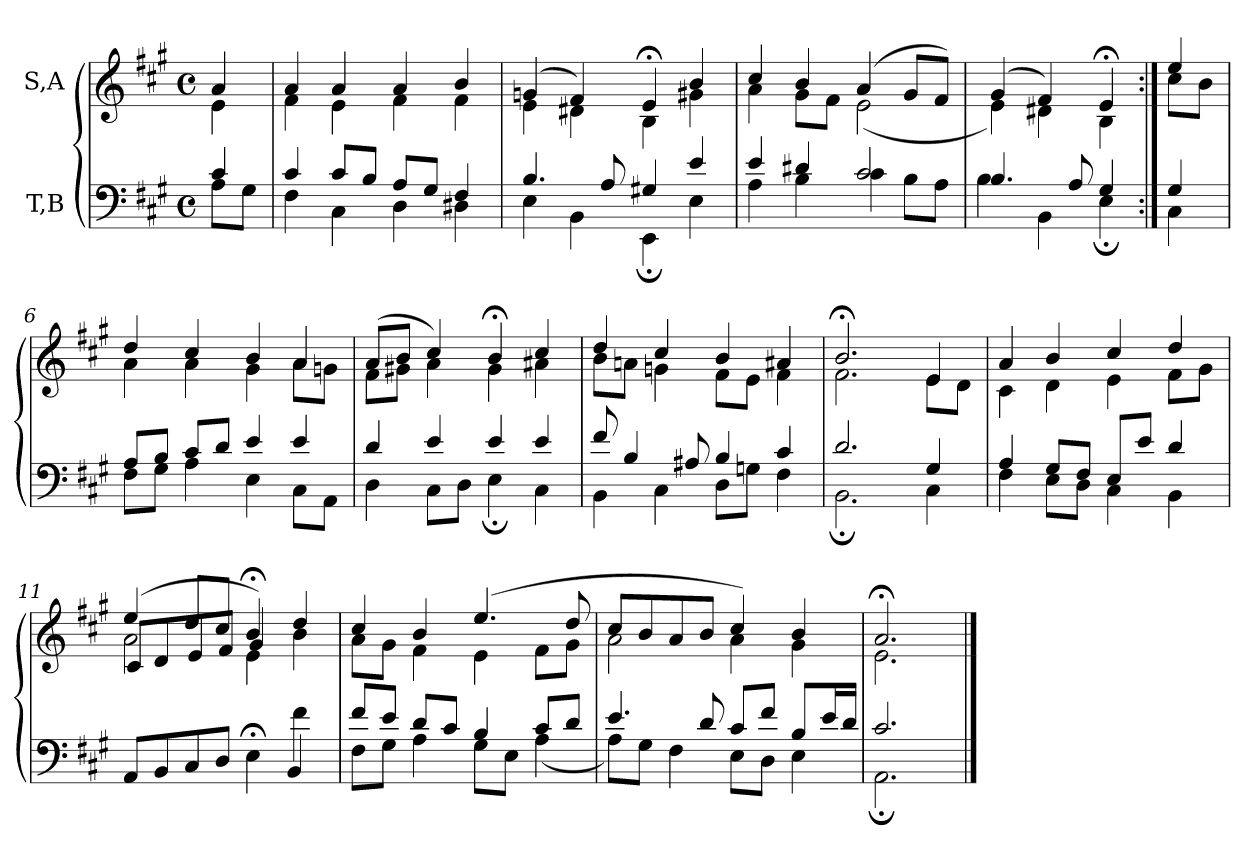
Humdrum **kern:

**kern	**kern
*part2	*part1
*staff2	*staff1
*I"T,B	*I"S,A
*clefF4	*clefG2
*k[f#c#g#]	*k[f#c#g#]
*M4/4	*M4/4
*met(c)	*met(c)
=	=
*^	*^
4c#	8AL	4a	4e
.	8G#J	.	.
=1	=1	=1	=1
4c#	4F#	4a	4f#
8c#L	4C#	4a	4e
8BJ	.	.	.
8AL	4D	4a	4f#
8G#J	.	.	.
4F#	4D#X	4b	4f#
=2	=2	=2	=2
4.B	4E	(>4gn	4e
.	4BB	4f#)	4d#X
8A	.	.	.
4G#X	4EE;	4e;<	4B
4e	4E	4b	4g#X
=3	=3	=3	=3
4e	4A	4cc#	4a
4d#X	4B	4b	8g#L
.	.	.	8f#J
2c#	4c#	(>4a	(<2e
.	8BL	8g#L	.
.	8AJ	8f#J)	.
=28	=28	=28	=28
4.B	4B	(>4g#	4e)
.	4BB	4f#)	4d#X
8A	.	.	.
4G#	4E;	4e;<	4B
=29:|!	=29:|!	=29:|!	=29:|!
4G#	4C#	4ee	8cc#L
.	.	.	8bJ
=6	=6	=6	=6
8AL	8F#L	4dd	4a
8BJ	8G#J	.	.
8c#L	4A	4cc#	4a
8dJ	.	.	.
4e	4E	4b	4g#
4e	8C#L	4a	8aL
.	8AAJ	.	8gnJ
=7	=7	=7	=7
4d	4D	(>8aL	8f#L
.	.	8bJ	8g#XJ
4e	8C#L	4cc#)	4a
.	8DJ	.	.
4e	4E;	4b;<	4g#
4e	4C#	4cc#	4a#X
=8	=8	=8	=8
8f#	4BB	4dd	8bL
4B	.	.	8anJ
.	4C#	4cc#	4gn
8A#X	.	.	.
4B	8DL	4b	8f#L
.	8GnJ	.	8eJ
4c#	4F#	4a#X	4f#
=9	=9	=9	=9
2.d	2.BB;	2.b;<	2.f#
4G#	4C#	4e	8eL
.	.	.	8dJ
=10	=10	=10	=10
4A	4F#	4a	4c#
8G#L	8EL	4b	4d
8F#J	8DJ	.	.
8EL	4C#	4cc#	4e
8eJ	.	.	.
4d	4BB	4dd	8f#L
.	.	.	8g#J
=11	=11	=11	=11
*	*^	*	*^
2.ryy	2.ryy	8AAL	(>4ee	2a	8c#L
.	.	8BB	.	.	8d
.	.	8C#	8ddL	.	8e
.	.	8DJ	8cc#J	.	8f#J
.	.	4E;	4b;<)	4e	4g#
4ryy	4f#	4BB	4dd	4b	4ryy
*	*v	*v	*	*	*
*	*	*	*v	*v
=12	=12	=12	=12
8f#L	8F#L	4cc#	8aL
8eJ	8G#J	.	8g#J
8dL	4A	4b	4f#
8c#J	.	.	.
4B	8G#L	(>4.ee	4e
.	8EJ	.	.
8c#L	(<4A	.	8f#L
8dJ	.	8dd	8g#J
=13	=13	=13	=13
4.e	8AL)	8cc#L	2a
.	8G#J	8b	.
.	4F#	8a	.
8d	.	8bJ	.
8c#L	8EL	4cc#)	4a
8f#J	8DJ	.	.
8BL	4E	4b	4g#
16eL	.	.	.
16dJJ	.	.	.
=38	=38	=38	=38
2.c#	2.AA;	2.a;<	2.e
*v	*v	*	*
*	*v	*v
==	==
*-	*-
